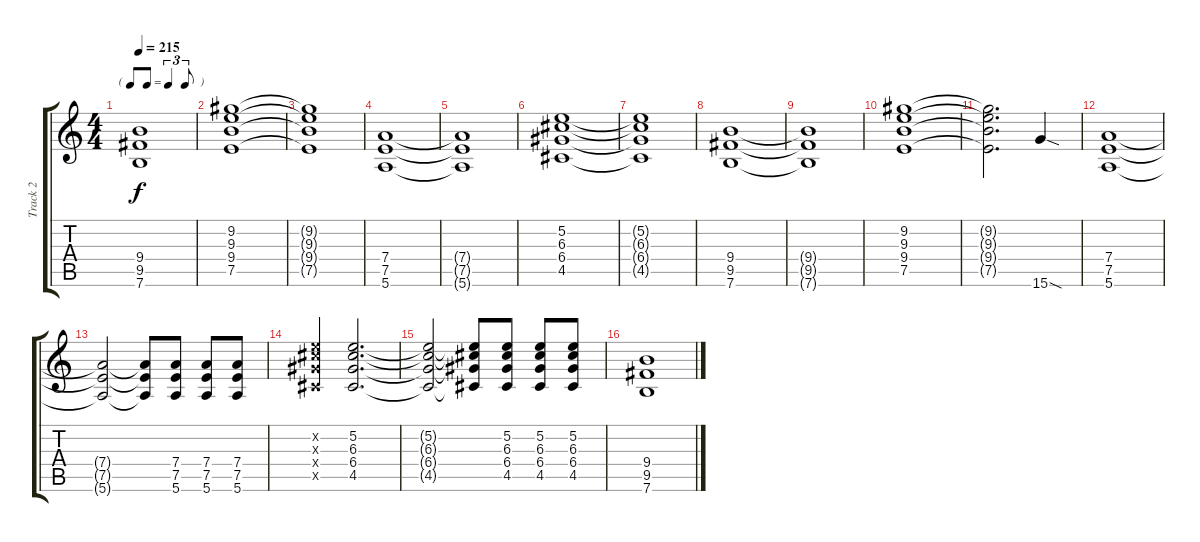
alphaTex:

\track ("Track 2" "Track 2") {instrument electricguitarclean}
\staff {score tabs}
\tuning (E4 B3 G3 D3 A2 E2) {hide}
\ts (4 4)
\tf triplet8th
\tempo 215
\clef g2
\ks c
(9.4{t} 9.5{t} 7.6{t}).1{dy f} |
(9.2 9.3 9.4 7.5).1 |
(9.2{t} 9.3{t} 9.4{t} 7.5{t}).1 |
(7.4 7.5 5.6).1 |
(7.4{t} 7.5{t} 5.6{t}).1 |
(5.2 6.3 6.4 4.5).1 |
(5.2{t} 6.3{t} 6.4{t} 4.5{t}).1 |
(9.4 9.5 7.6).1 |
(9.4{t} 9.5{t} 7.6{t}).1 |
(9.2 9.3 9.4 7.5).1 |
(9.2{t} 9.3{t} 9.4{t} 7.5{t}).2{d} 15.6{sod}.4 |
(7.4 7.5 5.6).1 |
(7.4{t} 7.5{t} 5.6{t}).2 (7.4{t} 7.5{t} 5.6{t}).8 (7.4 7.5 5.6).8 (7.4 7.5 5.6).8 (7.4 7.5 5.6).8 |
(5.2{x} 6.3{x} 6.4{x} 4.5{x}).4 (5.2 6.3 6.4 4.5).2{d} |
(5.2{t} 6.3{t} 6.4{t} 4.5{t}).2 (5.2{t} 6.3{t} 6.4{t} 4.5{t}).8 (5.2 6.3 6.4 4.5).8 (5.2 6.3 6.4 4.5).8 (5.2 6.3 6.4 4.5).8 |
(9.4 9.5 7.6).1
